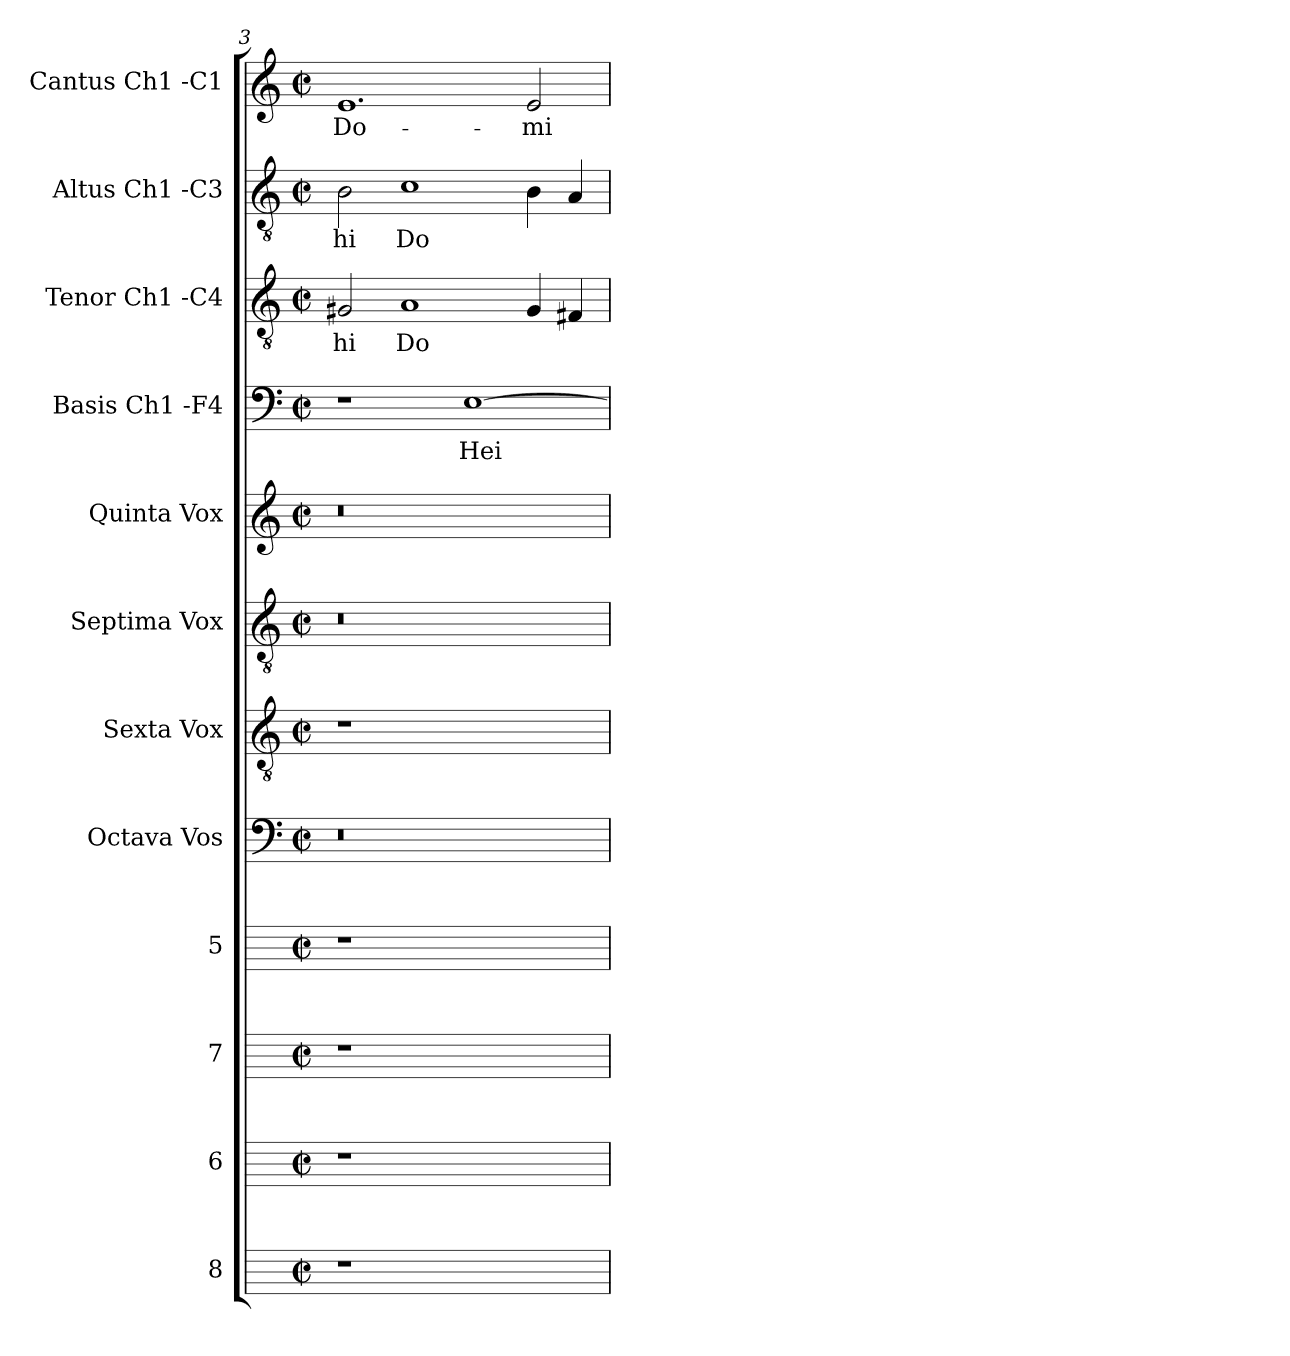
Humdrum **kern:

**kern	**kern	**kern	**kern	**kern	**kern	**kern	**kern	**kern	**text	**kern	**text	**kern	**text	**kern	**text
*part12	*part11	*part10	*part9	*part8	*part7	*part6	*part5	*part4	*part4	*part3	*part3	*part2	*part2	*part1	*part1
*staff12	*staff11	*staff10	*staff9	*staff8	*staff7	*staff6	*staff5	*staff4	*staff4	*staff3	*staff3	*staff2	*staff2	*staff1	*staff1
*I"8	*I"6	*I"7	*I"5	*I"Octava  Vos	*I"Sexta  Vox	*I"Septima  Vox	*I"Quinta  Vox	*I"Basis  Ch1 -F4	*	*I"Tenor  Ch1 -C4	*	*I"Altus  Ch1 -C3	*	*I"Cantus  Ch1 -C1	*
*	*	*	*	*	*	*	*	*I'B	*	*I'T	*	*I'A	*	*I'C	*
*	*	*	*	*clefF4	*clefGv2	*clefGv2	*clefG2	*clefF4	*	*clefGv2	*	*clefGv2	*	*clefG2	*
*k[]	*k[]	*k[]	*k[]	*k[]	*k[]	*k[]	*k[]	*k[]	*	*k[]	*	*k[]	*	*k[]	*
*C:	*C:	*C:	*C:	*C:	*C:	*C:	*C:	*C:	*	*C:	*	*C:	*	*C:	*
*M2/2	*M2/2	*M2/2	*M2/2	*M2/2	*M2/2	*M2/2	*M2/2	*M2/2	*	*M2/2	*	*M2/2	*	*M2/2	*
*met(c|)	*met(c|)	*met(c|)	*met(c|)	*met(c|)	*met(c|)	*met(c|)	*met(c|)	*met(c|)	*	*met(c|)	*	*met(c|)	*	*met(c|)	*
=3	=3	=3	=3	=3	=3	=3	=3	=3	=3	=3	=3	=3	=3	=3	=3
!	!	!	!	!	!	!	!	!	!	!	!LO:LY:b:cj	!	!LO:LY:b:cj	!	!LO:LY:b:cj
1r	1r	1r	1r	0r	1r	0r	0r	1r	.	2G#X/	-hi	2B\	-hi	1.e	Do-
!	!	!	!	!	!	!	!	!	!	!	!LO:LY:b:cj	!	!LO:LY:b:cj	!	!
.	.	.	.	.	.	.	.	.	.	1A	Do-	1c	Do-	.	.
!	!	!	!	!	!	!	!	!	!LO:LY:b:cj	!	!	!	!	!	!
1ryy	1ryy	1ryy	1ryy	.	1ryy	.	.	[>1E	Hei	.	.	.	.	.	.
!	!	!	!	!	!	!	!	!	!	!	!LO:LY:b:cj	!	!LO:LY:b:cj	!	!LO:LY:b:cj
.	.	.	.	.	.	.	.	.	.	4G#/	--	4B\	--	2e/	-mi-
!	!	!	!	!	!	!	!	!	!	!	!LO:LY:b:cj	!	!LO:LY:b:cj	!	!
.	.	.	.	.	.	.	.	.	.	4F#X/	--	4A/	--	.	.
=	=	=	=	=	=	=	=	=	=	=	=	=	=	=	=
*-	*-	*-	*-	*-	*-	*-	*-	*-	*-	*-	*-	*-	*-	*-	*-
